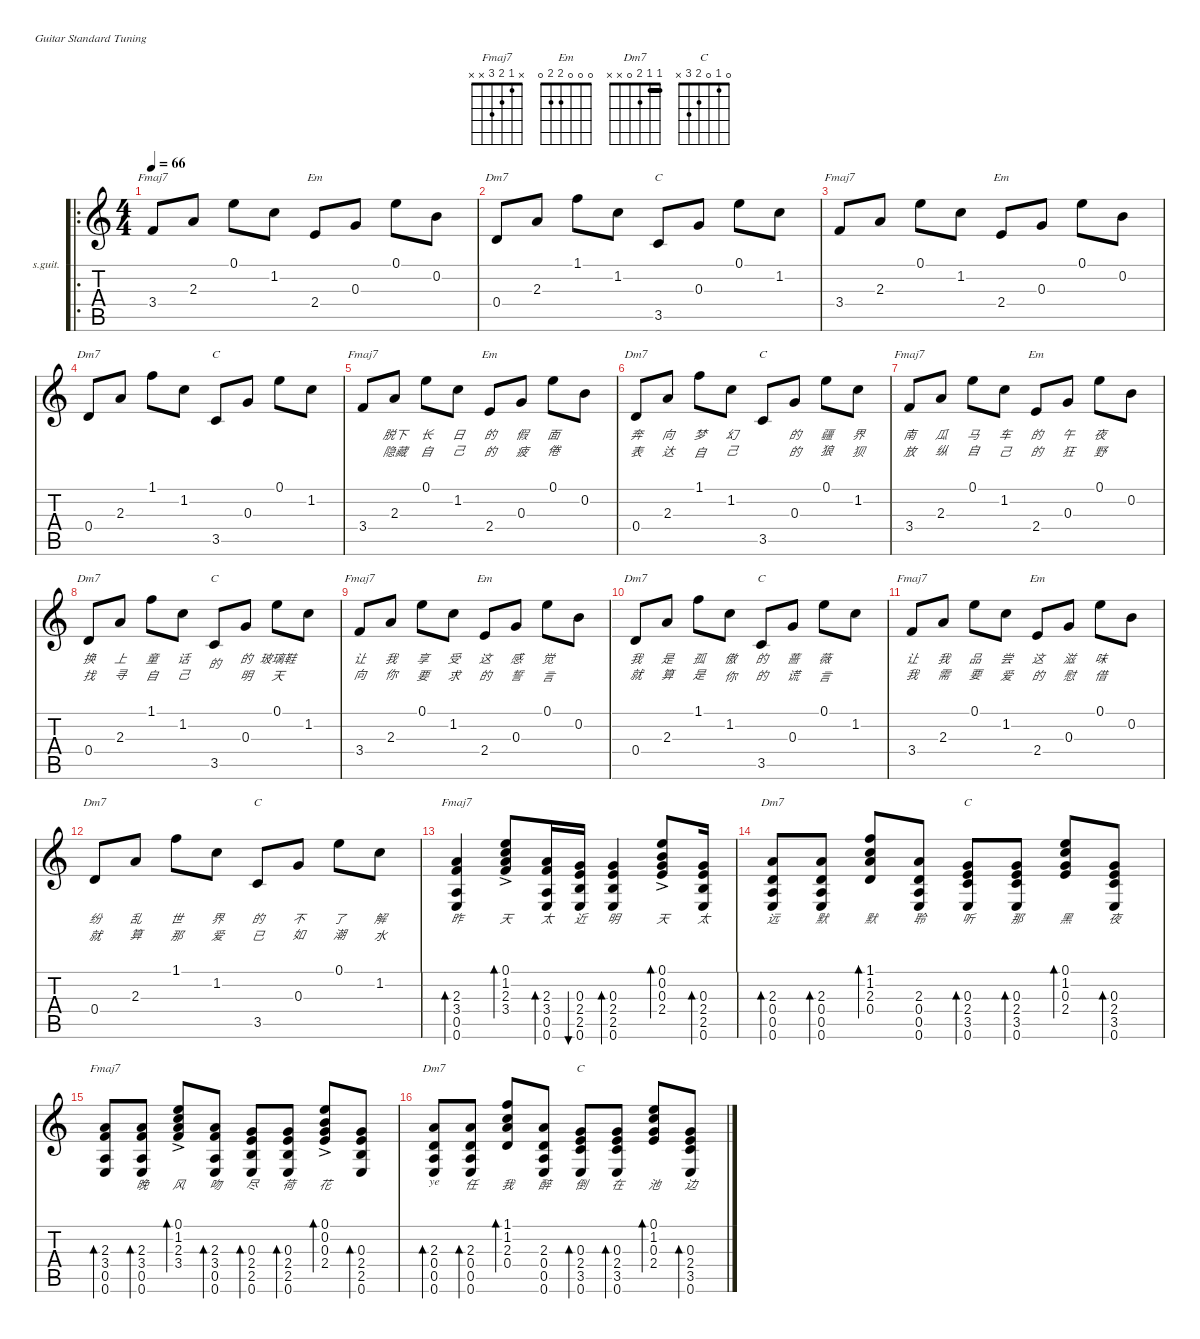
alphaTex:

\defaultSystemsLayout 4
\hideDynamics
\bracketExtendMode nobrackets
\firstSystemTrackNameOrientation horizontal
\otherSystemsTrackNameOrientation horizontal
\extendBarLines
\track ("guitar" "s.guit.") {solo instrument acousticguitarsteel}
\staff {score tabs}
\tuning (E4 B3 G3 D3 A2 E2)
\chord ("Fmaj7" x 1 2 3 x x)
\chord ("Em" 0 0 0 2 2 0)
\chord ("Dm7" 1 1 2 0 x x) {barre 1}
\chord ("C" 0 1 0 2 3 x)
\chord ("Dm7" 1 1 2 0 x x) {barre (1 4294967295)}
\ro
\ts (4 4)
\beaming (8 2 2 2 2)
\tempo 66
\clef g2
\ks c
3.4.8{ch "Fmaj7" dy f instrument acousticguitarsteel} 2.3.8 0.1.8 1.2.8 2.4.8{ch "Em"} 0.3.8 0.1.8 0.2.8 |
0.4.8{ch "Dm7"} 2.3.8 1.1.8 1.2.8 3.5.8{ch "C"} 0.3.8 0.1.8 1.2.8 |
3.4.8{ch "Fmaj7"} 2.3.8 0.1.8 1.2.8 2.4.8{ch "Em"} 0.3.8 0.1.8 0.2.8 |
0.4.8{ch "Dm7"} 2.3.8 1.1.8 1.2.8 3.5.8{ch "C"} 0.3.8 0.1.8 1.2.8 |
3.4.8{ch "Fmaj7"} 2.3.8{lyrics (0 "脱下") lyrics (1 "隐藏") lyrics (2 "") lyrics (3 "") lyrics (4 "")} 0.1.8{lyrics (0 "长") lyrics (1 "自") lyrics (2 "") lyrics (3 "") lyrics (4 "")} 1.2.8{lyrics (0 "日") lyrics (1 "己") lyrics (2 "") lyrics (3 "") lyrics (4 "")} 2.4.8{ch "Em" lyrics (0 "的") lyrics (1 "的") lyrics (2 "") lyrics (3 "") lyrics (4 "")} 0.3.8{lyrics (0 "假") lyrics (1 "疲") lyrics (2 "") lyrics (3 "") lyrics (4 "")} 0.1.8{lyrics (0 "面") lyrics (1 "倦") lyrics (2 "") lyrics (3 "") lyrics (4 "")} 0.2.8 |
0.4.8{ch "Dm7" lyrics (0 "奔") lyrics (1 "表") lyrics (2 "") lyrics (3 "") lyrics (4 "")} 2.3.8{lyrics (0 "向") lyrics (1 "达") lyrics (2 "") lyrics (3 "") lyrics (4 "")} 1.1.8{lyrics (0 "梦") lyrics (1 "自") lyrics (2 "") lyrics (3 "") lyrics (4 "")} 1.2.8{lyrics (0 "幻") lyrics (1 "己") lyrics (2 "") lyrics (3 "") lyrics (4 "")} 3.5.8{ch "C"} 0.3.8{lyrics (0 "的") lyrics (1 "的") lyrics (2 "") lyrics (3 "") lyrics (4 "")} 0.1.8{lyrics (0 "疆") lyrics (1 "狼") lyrics (2 "") lyrics (3 "") lyrics (4 "")} 1.2.8{lyrics (0 "界") lyrics (1 "狈") lyrics (2 "") lyrics (3 "") lyrics (4 "")} |
3.4.8{ch "Fmaj7" lyrics (0 "南") lyrics (1 "放") lyrics (2 "") lyrics (3 "") lyrics (4 "")} 2.3.8{lyrics (0 "瓜") lyrics (1 "纵") lyrics (2 "") lyrics (3 "") lyrics (4 "")} 0.1.8{lyrics (0 "马") lyrics (1 "自") lyrics (2 "") lyrics (3 "") lyrics (4 "")} 1.2.8{lyrics (0 "车") lyrics (1 "己") lyrics (2 "") lyrics (3 "") lyrics (4 "")} 2.4.8{ch "Em" lyrics (0 "的") lyrics (1 "的") lyrics (2 "") lyrics (3 "") lyrics (4 "")} 0.3.8{lyrics (0 "午") lyrics (1 "狂") lyrics (2 "") lyrics (3 "") lyrics (4 "")} 0.1.8{lyrics (0 "夜") lyrics (1 "野") lyrics (2 "") lyrics (3 "") lyrics (4 "")} 0.2.8 |
0.4.8{ch "Dm7" lyrics (0 "换") lyrics (1 "找") lyrics (2 "") lyrics (3 "") lyrics (4 "")} 2.3.8{lyrics (0 "上") lyrics (1 "寻") lyrics (2 "") lyrics (3 "") lyrics (4 "")} 1.1.8{lyrics (0 "童") lyrics (1 "自") lyrics (2 "") lyrics (3 "") lyrics (4 "")} 1.2.8{lyrics (0 "话") lyrics (1 "己") lyrics (2 "") lyrics (3 "") lyrics (4 "")} 3.5.8{ch "C" lyrics (0 "") lyrics (1 "的") lyrics (2 "") lyrics (3 "") lyrics (4 "")} 0.3.8{lyrics (0 "的") lyrics (1 "明") lyrics (2 "") lyrics (3 "") lyrics (4 "")} 0.1.8{lyrics (0 "玻璃鞋") lyrics (1 "天") lyrics (2 "") lyrics (3 "") lyrics (4 "")} 1.2.8 |
3.4.8{ch "Fmaj7" lyrics (0 "让") lyrics (1 "向") lyrics (2 "") lyrics (3 "") lyrics (4 "")} 2.3.8{lyrics (0 "我") lyrics (1 "你") lyrics (2 "") lyrics (3 "") lyrics (4 "")} 0.1.8{lyrics (0 "享") lyrics (1 "要") lyrics (2 "") lyrics (3 "") lyrics (4 "")} 1.2.8{lyrics (0 "受") lyrics (1 "求") lyrics (2 "") lyrics (3 "") lyrics (4 "")} 2.4.8{ch "Em" lyrics (0 "这") lyrics (1 "的") lyrics (2 "") lyrics (3 "") lyrics (4 "")} 0.3.8{lyrics (0 "感") lyrics (1 "誓") lyrics (2 "") lyrics (3 "") lyrics (4 "")} 0.1.8{lyrics (0 "觉") lyrics (1 "言") lyrics (2 "") lyrics (3 "") lyrics (4 "")} 0.2.8 |
0.4.8{ch "Dm7" lyrics (0 "我") lyrics (1 "就") lyrics (2 "") lyrics (3 "") lyrics (4 "")} 2.3.8{lyrics (0 "是") lyrics (1 "算") lyrics (2 "") lyrics (3 "") lyrics (4 "")} 1.1.8{lyrics (0 "孤") lyrics (1 "是") lyrics (2 "") lyrics (3 "") lyrics (4 "")} 1.2.8{lyrics (0 "傲") lyrics (1 "你") lyrics (2 "") lyrics (3 "") lyrics (4 "")} 3.5.8{ch "C" lyrics (0 "的") lyrics (1 "的") lyrics (2 "") lyrics (3 "") lyrics (4 "")} 0.3.8{lyrics (0 "蔷") lyrics (1 "谎") lyrics (2 "") lyrics (3 "") lyrics (4 "")} 0.1.8{lyrics (0 "薇") lyrics (1 "言") lyrics (2 "") lyrics (3 "") lyrics (4 "")} 1.2.8 |
3.4.8{ch "Fmaj7" lyrics (0 "让") lyrics (1 "我") lyrics (2 "") lyrics (3 "") lyrics (4 "")} 2.3.8{lyrics (0 "我") lyrics (1 "需") lyrics (2 "") lyrics (3 "") lyrics (4 "")} 0.1.8{lyrics (0 "品") lyrics (1 "要") lyrics (2 "") lyrics (3 "") lyrics (4 "")} 1.2.8{lyrics (0 "尝") lyrics (1 "爱") lyrics (2 "") lyrics (3 "") lyrics (4 "")} 2.4.8{ch "Em" lyrics (0 "这") lyrics (1 "的") lyrics (2 "") lyrics (3 "") lyrics (4 "")} 0.3.8{lyrics (0 "滋") lyrics (1 "慰") lyrics (2 "") lyrics (3 "") lyrics (4 "")} 0.1.8{lyrics (0 "味") lyrics (1 "借") lyrics (2 "") lyrics (3 "") lyrics (4 "")} 0.2.8 |
0.4.8{ch "Dm7" lyrics (0 "纷") lyrics (1 "就") lyrics (2 "") lyrics (3 "") lyrics (4 "")} 2.3.8{lyrics (0 "乱") lyrics (1 "算") lyrics (2 "") lyrics (3 "") lyrics (4 "")} 1.1.8{lyrics (0 "世") lyrics (1 "那") lyrics (2 "") lyrics (3 "") lyrics (4 "")} 1.2.8{lyrics (0 "界") lyrics (1 "爱") lyrics (2 "") lyrics (3 "") lyrics (4 "")} 3.5.8{ch "C" lyrics (0 "的") lyrics (1 "已") lyrics (2 "") lyrics (3 "") lyrics (4 "")} 0.3.8{lyrics (0 "不") lyrics (1 "如") lyrics (2 "") lyrics (3 "") lyrics (4 "")} 0.1.8{lyrics (0 "了") lyrics (1 "潮") lyrics (2 "") lyrics (3 "") lyrics (4 "")} 1.2.8{lyrics (0 "解") lyrics (1 "水") lyrics (2 "") lyrics (3 "") lyrics (4 "")} |
(2.3 3.4 0.5 0.6).4{bd 60 ch "Fmaj7" lyrics (0 "昨") lyrics (1 "") lyrics (2 "") lyrics (3 "") lyrics (4 "")} (0.1{ac} 1.2 2.3 3.4).8{bd 60 lyrics (0 "天") lyrics (1 "") lyrics (2 "") lyrics (3 "") lyrics (4 "")} (2.3 3.4 0.5 0.6).16{bd 60 lyrics (0 "太") lyrics (1 "") lyrics (2 "") lyrics (3 "") lyrics (4 "")} (0.3 2.4 2.5 0.6).16{bu 59 lyrics (0 "近") lyrics (1 "") lyrics (2 "") lyrics (3 "") lyrics (4 "")} (0.3 2.4 2.5 0.6).4{bd 75 lyrics (0 "明") lyrics (1 "") lyrics (2 "") lyrics (3 "") lyrics (4 "")} (0.1{ac} 0.2 0.3 2.4).8{bd 71 lyrics (0 "天") lyrics (1 "") lyrics (2 "") lyrics (3 "") lyrics (4 "")} (0.3 2.4 2.5 0.6).16{bd 45 lyrics (0 "太") lyrics (1 "") lyrics (2 "") lyrics (3 "") lyrics (4 "")} |
(2.3 0.4 0.5 0.6).8{bd 60 ch "Dm7" lyrics (0 "远") lyrics (1 "") lyrics (2 "") lyrics (3 "") lyrics (4 "")} (2.3 0.4 0.5 0.6).8{bd 60 lyrics (0 "默") lyrics (1 "") lyrics (2 "") lyrics (3 "") lyrics (4 "")} (1.1 1.2 2.3 0.4).8{bd 60 lyrics (0 "默") lyrics (1 "") lyrics (2 "") lyrics (3 "") lyrics (4 "")} (2.3 0.4 0.5 0.6).8{lyrics (0 "聆") lyrics (1 "") lyrics (2 "") lyrics (3 "") lyrics (4 "")} (0.3 2.4 3.5 0.6).8{bd 60 ch "C" lyrics (0 "听") lyrics (1 "") lyrics (2 "") lyrics (3 "") lyrics (4 "")} (0.3 2.4 3.5 0.6).8{bd 60 lyrics (0 "那") lyrics (1 "") lyrics (2 "") lyrics (3 "") lyrics (4 "")} (0.1 1.2 0.3 2.4).8{bd 60 lyrics (0 "黑") lyrics (1 "") lyrics (2 "") lyrics (3 "") lyrics (4 "")} (0.3 2.4 3.5 0.6).8{bd 60 lyrics (0 "夜") lyrics (1 "") lyrics (2 "") lyrics (3 "") lyrics (4 "")} |
(2.3 3.4 0.5 0.6).8{bd 60 ch "Fmaj7"} (2.3 3.4 0.5 0.6).8{bd 60 lyrics (0 "晚") lyrics (1 "") lyrics (2 "") lyrics (3 "") lyrics (4 "")} (0.1{ac} 1.2 2.3 3.4).8{bd 60 lyrics (0 "风") lyrics (1 "") lyrics (2 "") lyrics (3 "") lyrics (4 "")} (2.3 3.4 0.5 0.6).8{bd 60 lyrics (0 "吻") lyrics (1 "") lyrics (2 "") lyrics (3 "") lyrics (4 "")} (0.3 2.4 2.5 0.6).8{bd 60 lyrics (0 "尽") lyrics (1 "") lyrics (2 "") lyrics (3 "") lyrics (4 "")} (0.3 2.4 2.5 0.6).8{bd 60 lyrics (0 "荷") lyrics (1 "") lyrics (2 "") lyrics (3 "") lyrics (4 "")} (0.1{ac} 0.2 0.3 2.4).8{bd 60 lyrics (0 "花") lyrics (1 "") lyrics (2 "") lyrics (3 "") lyrics (4 "")} (0.3 2.4 2.5 0.6).8{bd 60} |
(2.3 0.4 0.5 0.6).8{bd 60 ch "Dm7" lyrics (0 "ye") lyrics (1 "") lyrics (2 "") lyrics (3 "") lyrics (4 "")} (2.3 0.4 0.5 0.6).8{bd 60 lyrics (0 "任") lyrics (1 "") lyrics (2 "") lyrics (3 "") lyrics (4 "")} (1.1 1.2 2.3 0.4).8{bd 60 lyrics (0 "我") lyrics (1 "") lyrics (2 "") lyrics (3 "") lyrics (4 "")} (2.3 0.4 0.5 0.6).8{lyrics (0 "醉") lyrics (1 "") lyrics (2 "") lyrics (3 "") lyrics (4 "")} (0.3 2.4 3.5 0.6).8{bd 60 ch "C" lyrics (0 "倒") lyrics (1 "") lyrics (2 "") lyrics (3 "") lyrics (4 "")} (0.3 2.4 3.5 0.6).8{bd 60 lyrics (0 "在") lyrics (1 "") lyrics (2 "") lyrics (3 "") lyrics (4 "")} (0.1 1.2 0.3 2.4).8{bd 60 lyrics (0 "池") lyrics (1 "") lyrics (2 "") lyrics (3 "") lyrics (4 "")} (0.3 2.4 3.5 0.6).8{bd 60 lyrics (0 "边") lyrics (1 "") lyrics (2 "") lyrics (3 "") lyrics (4 "")}
